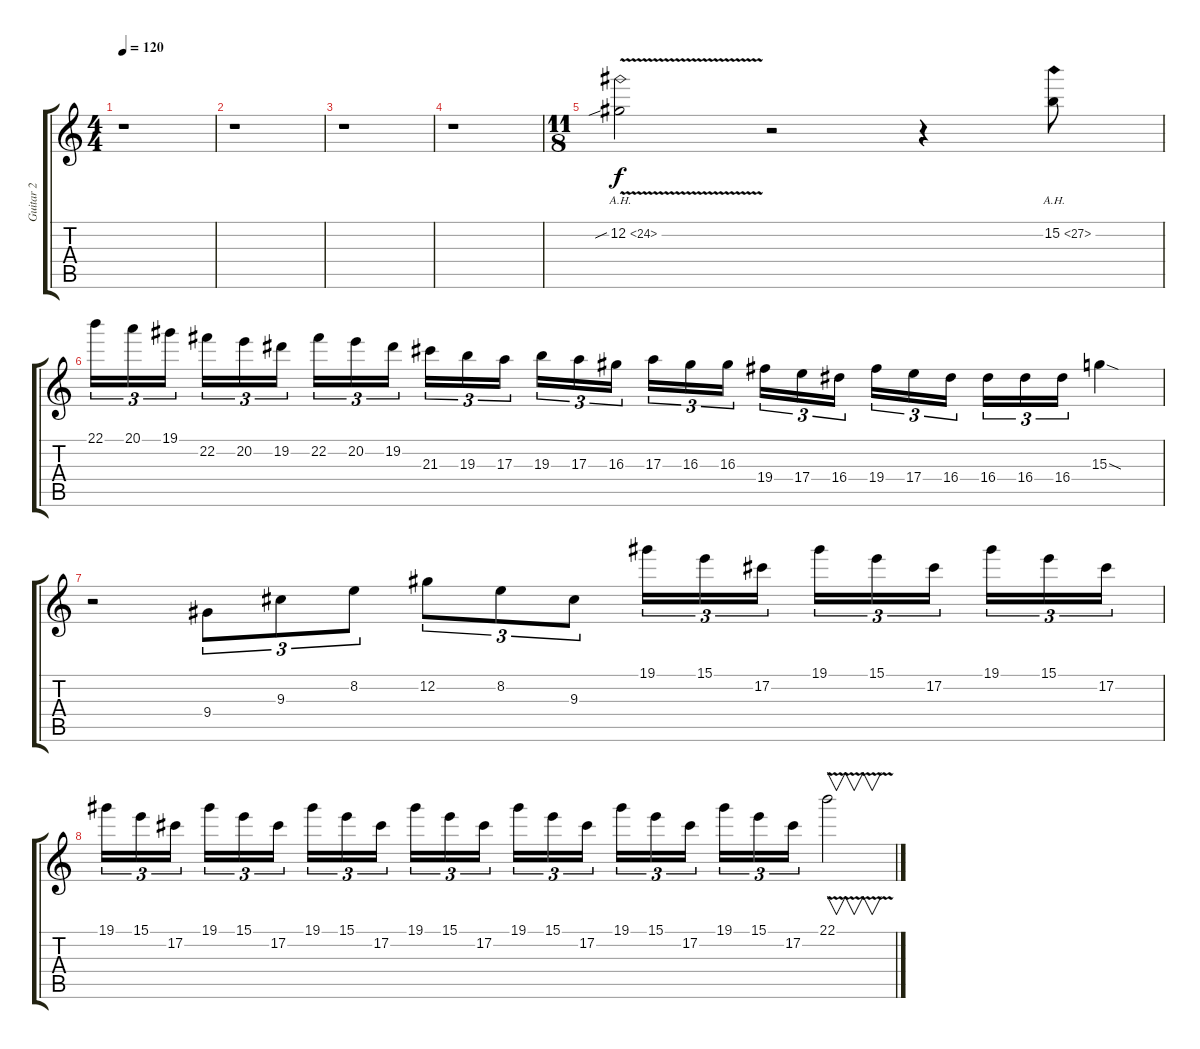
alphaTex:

\track ("Guitar 2" "Guitar 2") {instrument distortionguitar}
\staff {score tabs}
\tuning (Db4 Ab3 E3 B2 Gb2 Db2) {hide}
\ts (4 4)
\tempo 120
\clef g2
\ks c
r.1{dy f} |
r.1 |
r.1 |
r.1 |
\ts (11 8)
12.2{ah 12 v sib}.2 r.2 r.4 15.2{ah 12}.8 |
22.1.16{tu (3 2)} 20.1.16{tu (3 2)} 19.1.16{tu (3 2)} 22.2.16{tu (3 2)} 20.2.16{tu (3 2)} 19.2.16{tu (3 2)} 22.2.16{tu (3 2)} 20.2.16{tu (3 2)} 19.2.16{tu (3 2)} 21.3.16{tu (3 2)} 19.3.16{tu (3 2)} 17.3.16{tu (3 2)} 19.3.16{tu (3 2)} 17.3.16{tu (3 2)} 16.3.16{tu (3 2)} 17.3.16{tu (3 2)} 16.3.16{tu (3 2)} 16.3.16{tu (3 2)} 19.4.16{tu (3 2)} 17.4.16{tu (3 2)} 16.4.16{tu (3 2)} 19.4.16{tu (3 2)} 17.4.16{tu (3 2)} 16.4.16{tu (3 2)} 16.4.16{tu (3 2)} 16.4.16{tu (3 2)} 16.4.16{tu (3 2)} 15.3{sod}.4 |
r.2 9.4.8{tu (3 2)} 9.3.8{tu (3 2)} 8.2.8{tu (3 2)} 12.2.8{tu (3 2)} 8.2.8{tu (3 2)} 9.3.8{tu (3 2)} 19.1.16{tu (3 2)} 15.1.16{tu (3 2)} 17.2.16{tu (3 2)} 19.1.16{tu (3 2)} 15.1.16{tu (3 2)} 17.2.16{tu (3 2)} 19.1.16{tu (3 2)} 15.1.16{tu (3 2)} 17.2.16{tu (3 2)} |
19.1.16{tu (3 2)} 15.1.16{tu (3 2)} 17.2.16{tu (3 2)} 19.1.16{tu (3 2)} 15.1.16{tu (3 2)} 17.2.16{tu (3 2)} 19.1.16{tu (3 2)} 15.1.16{tu (3 2)} 17.2.16{tu (3 2)} 19.1.16{tu (3 2)} 15.1.16{tu (3 2)} 17.2.16{tu (3 2)} 19.1.16{tu (3 2)} 15.1.16{tu (3 2)} 17.2.16{tu (3 2)} 19.1.16{tu (3 2)} 15.1.16{tu (3 2)} 17.2.16{tu (3 2)} 19.1.16{tu (3 2)} 15.1.16{tu (3 2)} 17.2.16{tu (3 2)} 22.1{v}.2{v}
